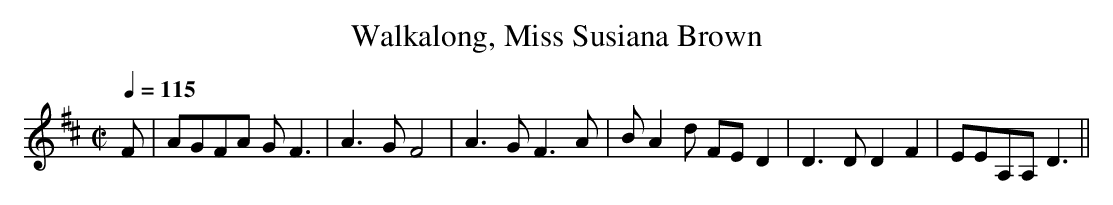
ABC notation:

X:1
T:Walkalong, Miss Susiana Brown
M:C|
L:1/8
Q:1/4=115
K:D
F|\
AGFA GF3|A3G F4|A3G F3A|BA2d FED2|D3D D2F2|EEA,A, D3||
